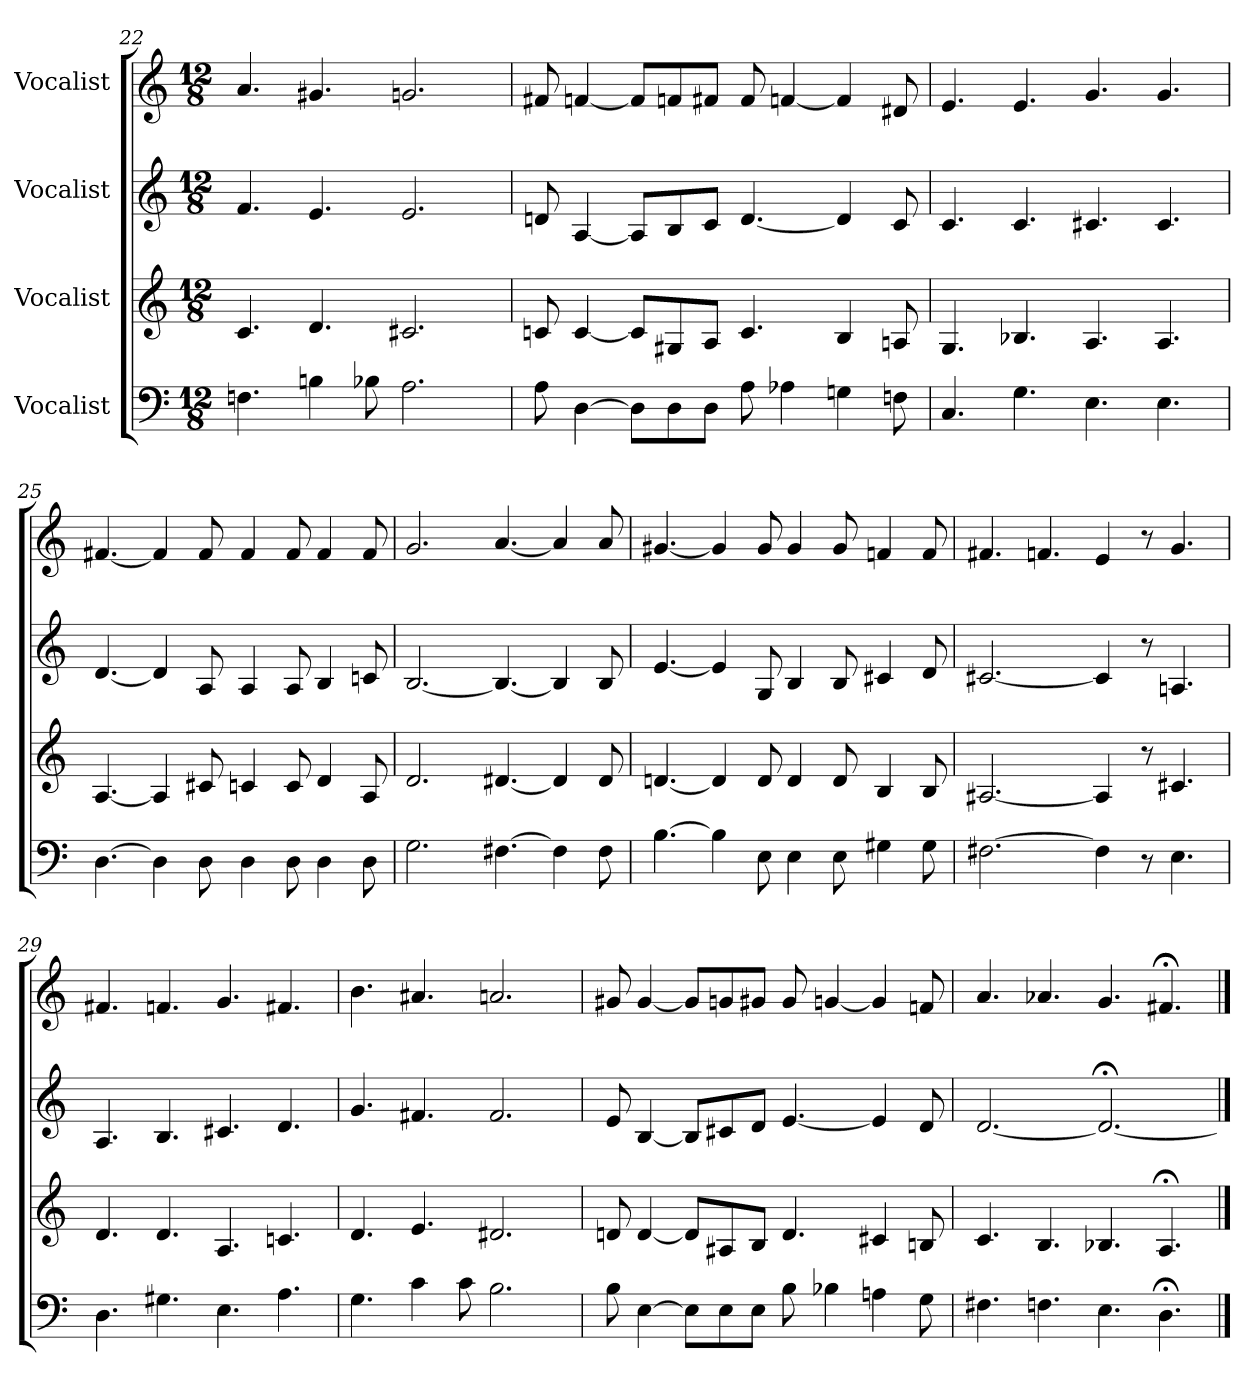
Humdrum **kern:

**kern	**kern	**kern	**kern
*part4	*part3	*part2	*part1
*staff4	*staff3	*staff2	*staff1
*I"Vocalist	*I"Vocalist	*I"Vocalist	*I"Vocalist
*M12/8	*M12/8	*M12/8	*M12/8
=22	=22	=22	=22
4.Fn	4.c	4.f	4.a
4Bn	4.d	4.e	4.g#X
8B-X	.	.	.
2.A	2.c#X	2.e	2.gn
=23	=23	=23	=23
8A	8cn	8dn	8f#X
[4D	[4c	[4A	[4fn
8DL]	8cL]	8AL]	8fL]
8D	8G#X	8B	8fn
8DJ	8AJ	8cJ	8f#XJ
8A	4.c	[4.d	8f#
4A-X	.	.	[4fn
4Gn	4B	4d]	4f]
8Fn	8An	8c	8d#X
=24	=24	=24	=24
4.C	4.G	4.c	4.e
4.G	4.B-X	4.c	4.e
4.E	4.A	4.c#X	4.g
4.E	4.A	4.c#	4.g
=25	=25	=25	=25
[4.D	[4.A	[4.d	[4.f#X
4D]	4A]	4d]	4f#]
8D	8c#X	8A	8f#
4D	4cn	4A	4f#
8D	8c	8A	8f#
4D	4d	4B	4f#
8D	8A	8cn	8f#
=26	=26	=26	=26
2.G	2.d	[2.B	2.g
[4.F#X	[4.d#X	4.B_	[4.a
4F#]	4d#]	4B]	4a]
8F#	8d#	8B	8a
=27	=27	=27	=27
[4.B	[4.dn	[4.e	[4.g#X
4B]	4d]	4e]	4g#]
8E	8d	8G	8g#
4E	4d	4B	4g#
8E	8d	8B	8g#
4G#X	4B	4c#X	4fn
8G#	8B	8d	8f
=28	=28	=28	=28
[2.F#X	[2.A#X	[2.c#X	4.f#X
.	.	.	4.fn
4F#]	4A#]	4c#]	4e
8r	8r	8r	8r
4.E	4.c#X	4.An	4.g
=29	=29	=29	=29
4.D	4.d	4.A	4.f#X
4.G#X	4.d	4.B	4.fn
4.E	4.A	4.c#X	4.g
4.A	4.cn	4.d	4.f#X
=30	=30	=30	=30
4.G	4.d	4.g	4.b
4c	4.e	4.f#X	4.a#X
8c	.	.	.
2.B	2.d#X	2.f#	2.an
=31	=31	=31	=31
8B	8dn	8e	8g#X
[4E	[4d	[4B	[4g#
8EL]	8dL]	8BL]	8g#L]
8E	8A#X	8c#X	8gn
8EJ	8BJ	8dJ	8g#XJ
8B	4.d	[4.e	8g#
4B-X	.	.	[4gn
4An	4c#X	4e]	4g]
8G	8Bn	8d	8fn
=32	=32	=32	=32
4.F#X	4.c	[2.d	4.a
4.Fn	4.B	.	4.a-X
4.E	4.B-X	2.d;<_	4.g
4.D;<	4.A;<	.	4.f#X;<
==	==	==	==
*-	*-	*-	*-
